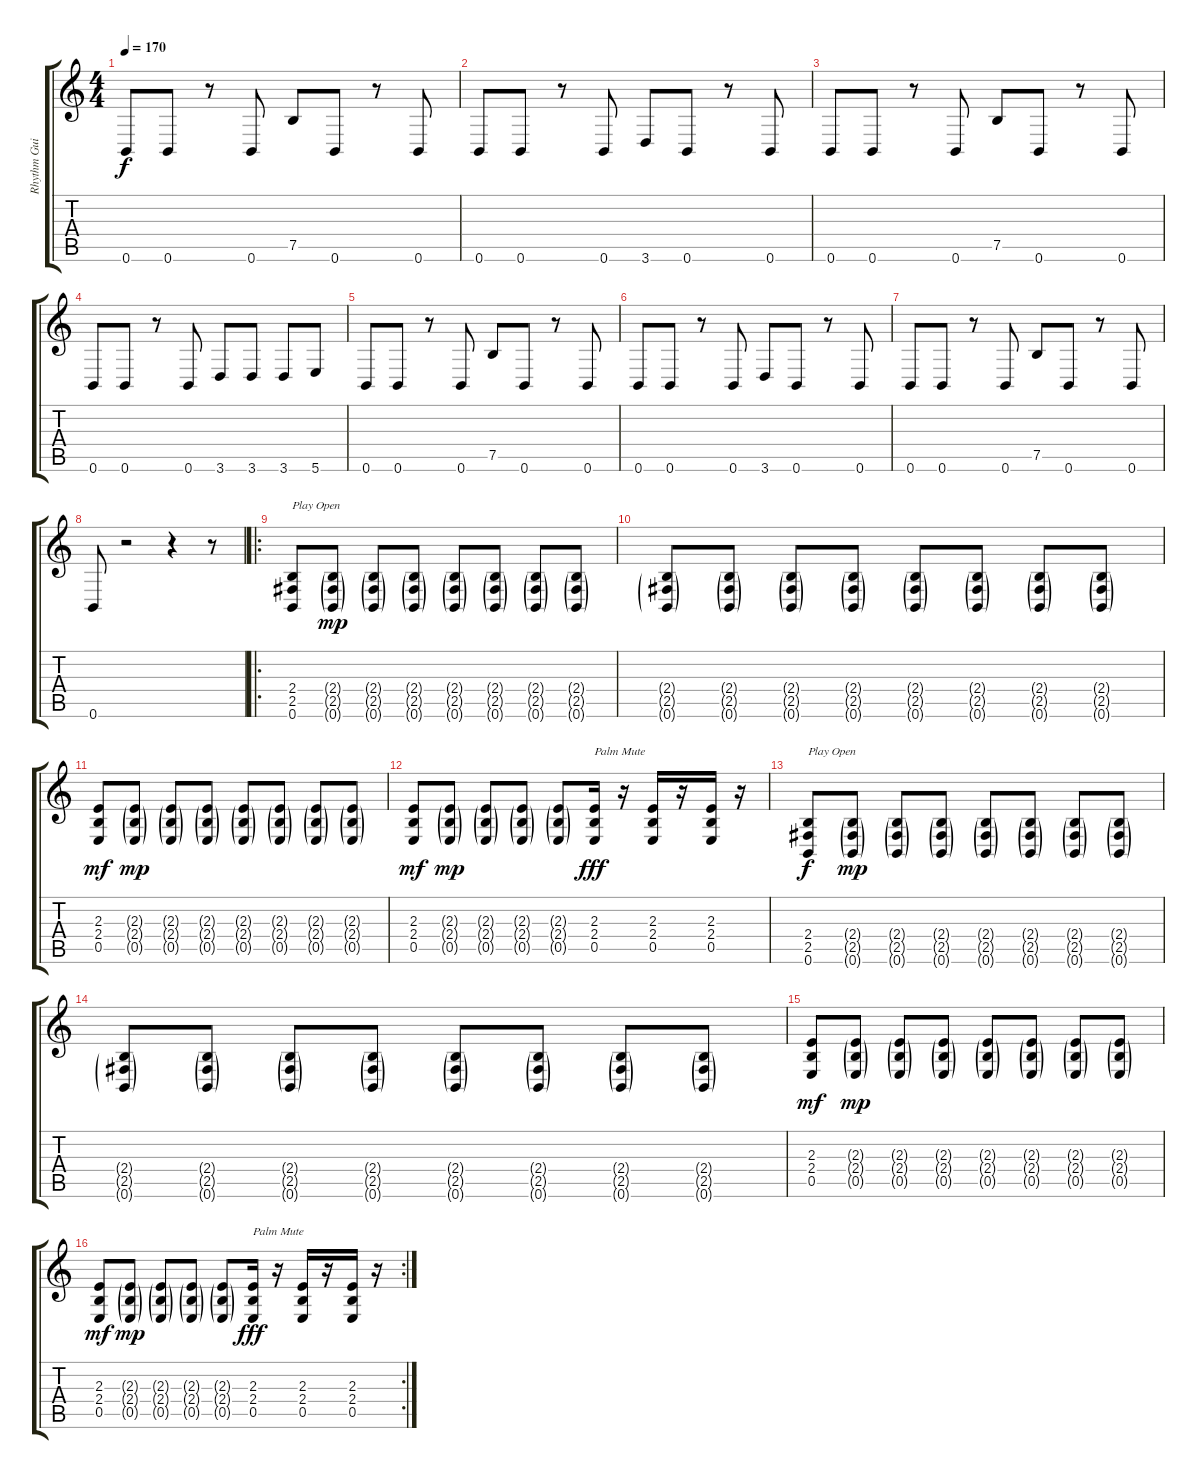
\track ("Rhythm Guitar" "Rhythm Gui") {instrument distortionguitar}
\staff {score tabs}
\tuning (B3 Gb3 D3 A2 E2 B1) {hide}
\ts (4 4)
\tempo 170
\clef g2
\ks c
0.6.8{dy f} 0.6.8 r.8 0.6.8 7.5.8 0.6.8 r.8 0.6.8 |
0.6.8 0.6.8 r.8 0.6.8 3.6.8 0.6.8 r.8 0.6.8 |
0.6.8 0.6.8 r.8 0.6.8 7.5.8 0.6.8 r.8 0.6.8 |
0.6.8 0.6.8 r.8 0.6.8 3.6.8 3.6.8 3.6.8 5.6.8 |
0.6.8 0.6.8 r.8 0.6.8 7.5.8 0.6.8 r.8 0.6.8 |
0.6.8 0.6.8 r.8 0.6.8 3.6.8 0.6.8 r.8 0.6.8 |
0.6.8 0.6.8 r.8 0.6.8 7.5.8 0.6.8 r.8 0.6.8 |
0.6.8 r.2 r.4 r.8 |
\ro
(2.4 2.5 0.6).8{txt "Play Open"} (2.4{g} 2.5{g} 0.6{g}).8{dy mp} (2.4{g} 2.5{g} 0.6{g}).8 (2.4{g} 2.5{g} 0.6{g}).8 (2.4{g} 2.5{g} 0.6{g}).8 (2.4{g} 2.5{g} 0.6{g}).8 (2.4{g} 2.5{g} 0.6{g}).8 (2.4{g} 2.5{g} 0.6{g}).8 |
(2.4{g} 2.5{g} 0.6{g}).8 (2.4{g} 2.5{g} 0.6{g}).8 (2.4{g} 2.5{g} 0.6{g}).8 (2.4{g} 2.5{g} 0.6{g}).8 (2.4{g} 2.5{g} 0.6{g}).8 (2.4{g} 2.5{g} 0.6{g}).8 (2.4{g} 2.5{g} 0.6{g}).8 (2.4{g} 2.5{g} 0.6{g}).8 |
(2.3 2.4 0.5).8{dy mf} (2.3{g} 2.4{g} 0.5{g}).8{dy mp} (2.3{g} 2.4{g} 0.5{g}).8 (2.3{g} 2.4{g} 0.5{g}).8 (2.3{g} 2.4{g} 0.5{g}).8 (2.3{g} 2.4{g} 0.5{g}).8 (2.3{g} 2.4{g} 0.5{g}).8 (2.3{g} 2.4{g} 0.5{g}).8 |
(2.3 2.4 0.5).8{dy mf} (2.3{g} 2.4{g} 0.5{g}).8{dy mp} (2.3{g} 2.4{g} 0.5{g}).8 (2.3{g} 2.4{g} 0.5{g}).8 (2.3{g} 2.4{g} 0.5{g}).8 (2.3 2.4 0.5).16{txt "Palm Mute" dy fff} r.16 (2.3 2.4 0.5).16 r.16 (2.3 2.4 0.5).16 r.16 |
(2.4 2.5 0.6).8{txt "Play Open" dy f} (2.4{g} 2.5{g} 0.6{g}).8{dy mp} (2.4{g} 2.5{g} 0.6{g}).8 (2.4{g} 2.5{g} 0.6{g}).8 (2.4{g} 2.5{g} 0.6{g}).8 (2.4{g} 2.5{g} 0.6{g}).8 (2.4{g} 2.5{g} 0.6{g}).8 (2.4{g} 2.5{g} 0.6{g}).8 |
(2.4{g} 2.5{g} 0.6{g}).8 (2.4{g} 2.5{g} 0.6{g}).8 (2.4{g} 2.5{g} 0.6{g}).8 (2.4{g} 2.5{g} 0.6{g}).8 (2.4{g} 2.5{g} 0.6{g}).8 (2.4{g} 2.5{g} 0.6{g}).8 (2.4{g} 2.5{g} 0.6{g}).8 (2.4{g} 2.5{g} 0.6{g}).8 |
(2.3 2.4 0.5).8{dy mf} (2.3{g} 2.4{g} 0.5{g}).8{dy mp} (2.3{g} 2.4{g} 0.5{g}).8 (2.3{g} 2.4{g} 0.5{g}).8 (2.3{g} 2.4{g} 0.5{g}).8 (2.3{g} 2.4{g} 0.5{g}).8 (2.3{g} 2.4{g} 0.5{g}).8 (2.3{g} 2.4{g} 0.5{g}).8 |
\rc 2
(2.3 2.4 0.5).8{dy mf} (2.3{g} 2.4{g} 0.5{g}).8{dy mp} (2.3{g} 2.4{g} 0.5{g}).8 (2.3{g} 2.4{g} 0.5{g}).8 (2.3{g} 2.4{g} 0.5{g}).8 (2.3 2.4 0.5).16{txt "Palm Mute" dy fff} r.16 (2.3 2.4 0.5).16 r.16 (2.3 2.4 0.5).16 r.16
